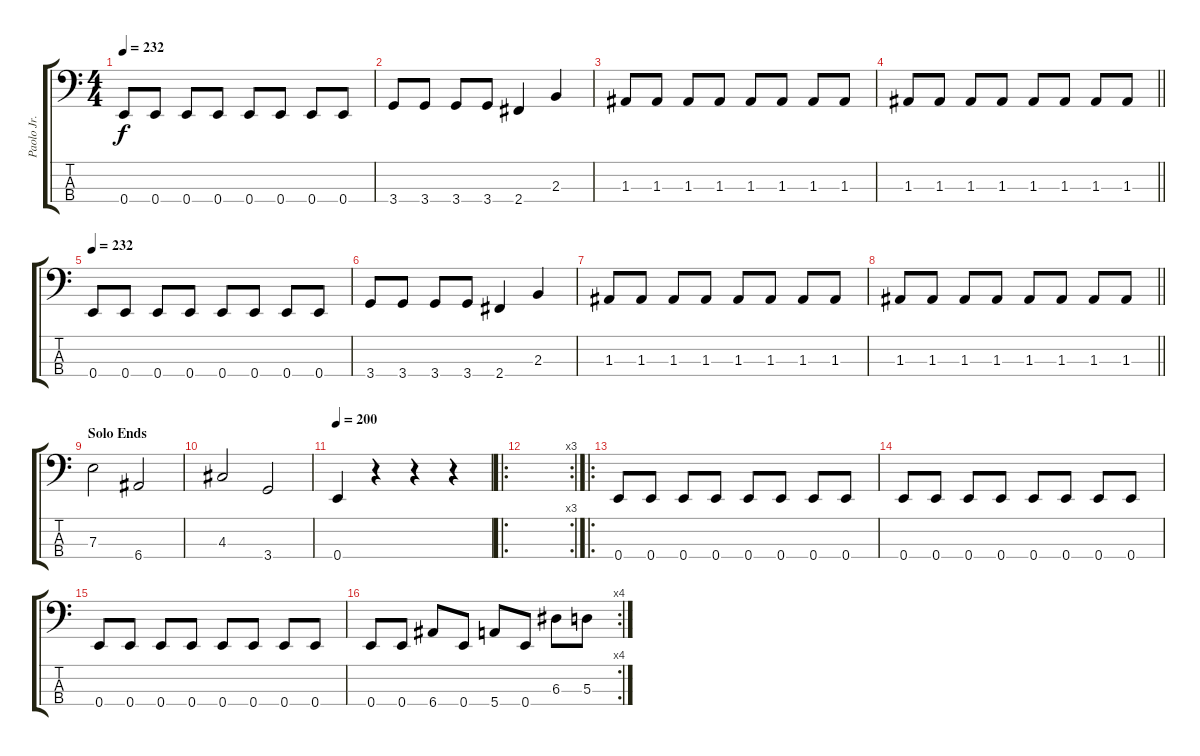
\track ("Paolo Jr." "Paolo Jr.") {instrument electricbasspick}
\staff {score tabs}
\tuning (G2 D2 A1 E1) {hide}
\ts (4 4)
\tempo 232
\clef f4
\ks c
0.4.8{dy f} 0.4.8 0.4.8 0.4.8 0.4.8 0.4.8 0.4.8 0.4.8 |
3.4.8 3.4.8 3.4.8 3.4.8 2.4.4 2.3.4 |
1.3.8 1.3.8 1.3.8 1.3.8 1.3.8 1.3.8 1.3.8 1.3.8 |
\barLineRight lightlight
1.3.8 1.3.8 1.3.8 1.3.8 1.3.8 1.3.8 1.3.8 1.3.8 |
\tempo 232
0.4.8 0.4.8 0.4.8 0.4.8 0.4.8 0.4.8 0.4.8 0.4.8 |
3.4.8 3.4.8 3.4.8 3.4.8 2.4.4 2.3.4 |
1.3.8 1.3.8 1.3.8 1.3.8 1.3.8 1.3.8 1.3.8 1.3.8 |
\barLineRight lightlight
1.3.8 1.3.8 1.3.8 1.3.8 1.3.8 1.3.8 1.3.8 1.3.8 |
\section ("" "Solo Ends")
7.3.2 6.4.2 |
4.3.2 3.4.2 |
\tempo 200
0.4.4 r.4 r.4 r.4 |
\ro
\rc 3
|
\ro
0.4.8 0.4.8 0.4.8 0.4.8 0.4.8 0.4.8 0.4.8 0.4.8 |
0.4.8 0.4.8 0.4.8 0.4.8 0.4.8 0.4.8 0.4.8 0.4.8 |
0.4.8 0.4.8 0.4.8 0.4.8 0.4.8 0.4.8 0.4.8 0.4.8 |
\rc 4
0.4.8 0.4.8 6.4.8 0.4.8 5.4.8 0.4.8 6.3.8 5.3.8
